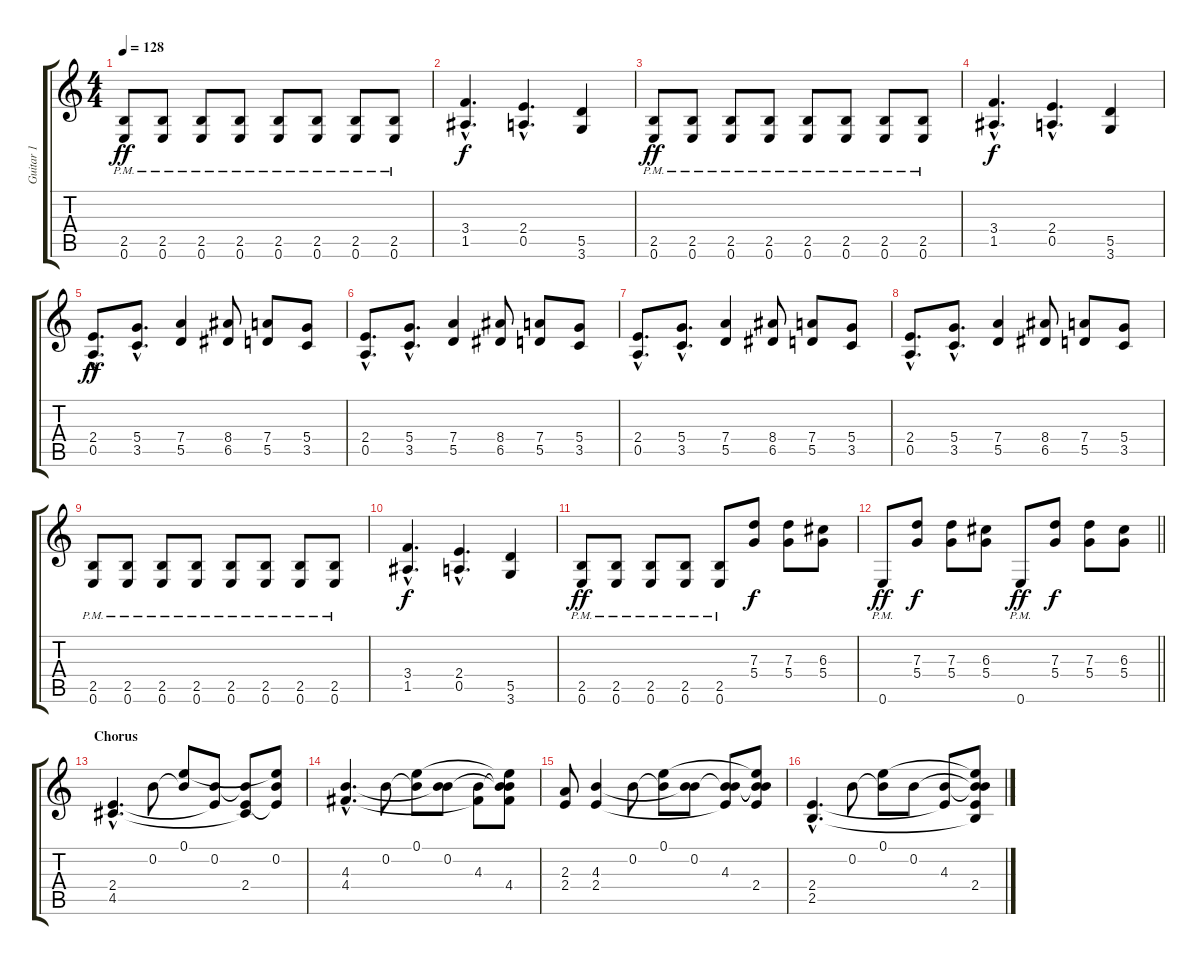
\track ("Guitar 1" "Guitar 1") {instrument distortionguitar}
\staff {score tabs}
\tuning (E4 B3 G3 D3 A2 E2) {hide}
\ts (4 4)
\tempo 128
\clef g2
\ks c
(2.5{pm} 0.6{pm}).8{dy ff} (2.5{pm} 0.6{pm}).8 (2.5{pm} 0.6{pm}).8 (2.5{pm} 0.6{pm}).8 (2.5{pm} 0.6{pm}).8 (2.5{pm} 0.6{pm}).8 (2.5{pm} 0.6{pm}).8 (2.5{pm} 0.6{pm}).8 |
(3.4{hac} 1.5{hac}).4{d dy f} (2.4{hac} 0.5{hac}).4{d} (5.5 3.6).4 |
(2.5{pm} 0.6{pm}).8{dy ff} (2.5{pm} 0.6{pm}).8 (2.5{pm} 0.6{pm}).8 (2.5{pm} 0.6{pm}).8 (2.5{pm} 0.6{pm}).8 (2.5{pm} 0.6{pm}).8 (2.5{pm} 0.6{pm}).8 (2.5{pm} 0.6{pm}).8 |
(3.4{hac} 1.5{hac}).4{d dy f} (2.4{hac} 0.5{hac}).4{d} (5.5 3.6).4 |
(2.4{hac} 0.5{hac}).8{d dy ff} (5.4{hac} 3.5{hac}).8{d} (7.4 5.5).4 (8.4 6.5).8 (7.4 5.5).8 (5.4 3.5).8 |
(2.4{hac} 0.5{hac}).8{d} (5.4{hac} 3.5{hac}).8{d} (7.4 5.5).4 (8.4 6.5).8 (7.4 5.5).8 (5.4 3.5).8 |
(2.4{hac} 0.5{hac}).8{d} (5.4{hac} 3.5{hac}).8{d} (7.4 5.5).4 (8.4 6.5).8 (7.4 5.5).8 (5.4 3.5).8 |
(2.4{hac} 0.5{hac}).8{d} (5.4{hac} 3.5{hac}).8{d} (7.4 5.5).4 (8.4 6.5).8 (7.4 5.5).8 (5.4 3.5).8 |
(2.5{pm} 0.6{pm}).8 (2.5{pm} 0.6{pm}).8 (2.5{pm} 0.6{pm}).8 (2.5{pm} 0.6{pm}).8 (2.5{pm} 0.6{pm}).8 (2.5{pm} 0.6{pm}).8 (2.5{pm} 0.6{pm}).8 (2.5{pm} 0.6{pm}).8 |
(3.4{hac} 1.5{hac}).4{d dy f} (2.4{hac} 0.5{hac}).4{d} (5.5 3.6).4 |
(2.5{pm} 0.6{pm}).8{dy ff} (2.5{pm} 0.6{pm}).8 (2.5{pm} 0.6{pm}).8 (2.5{pm} 0.6{pm}).8 (2.5{pm} 0.6{pm}).8 (7.3 5.4).8{dy f} (7.3 5.4).8 (6.3 5.4).8 |
\barLineRight lightlight
0.6{pm}.8{dy ff} (7.3 5.4).8{dy f} (7.3 5.4).8 (6.3 5.4).8 0.6{pm}.8{dy ff} (7.3 5.4).8{dy f} (7.3 5.4).8 (6.3 5.4).8 |
\section ("" "Chorus")
(2.4{hac} 4.5{hac}).4{d} 0.2.8 (0.1 0.2{t}).8 (0.2 2.4{t}).8 (0.2{t} 2.4 4.5{t}).8 (0.1{t} 0.2 2.4{t}).8 |
(4.3{hac} 4.4{hac}).4{d} 0.2.8 (0.1 0.2{t}).8 (0.2 4.3{t}).8 (4.3 4.4{t}).8 (0.1{t} 0.2{t} 4.3{t} 4.4).8 |
(2.3 2.4).8 (4.3 2.4).4 0.2.8 (0.1 0.2{t}).8 (0.2 4.3{t}).8 (0.2{t} 4.3 2.4{t}).8 (0.1{t} 0.2{t} 4.3{t} 2.4).8 |
(2.4{hac} 2.5{hac}).4{d} 0.2.8 (0.1 0.2{t}).8 0.2.8 (4.3 2.4{t}).8 (0.1{t} 0.2{t} 4.3{t} 2.4 2.5{t}).8
